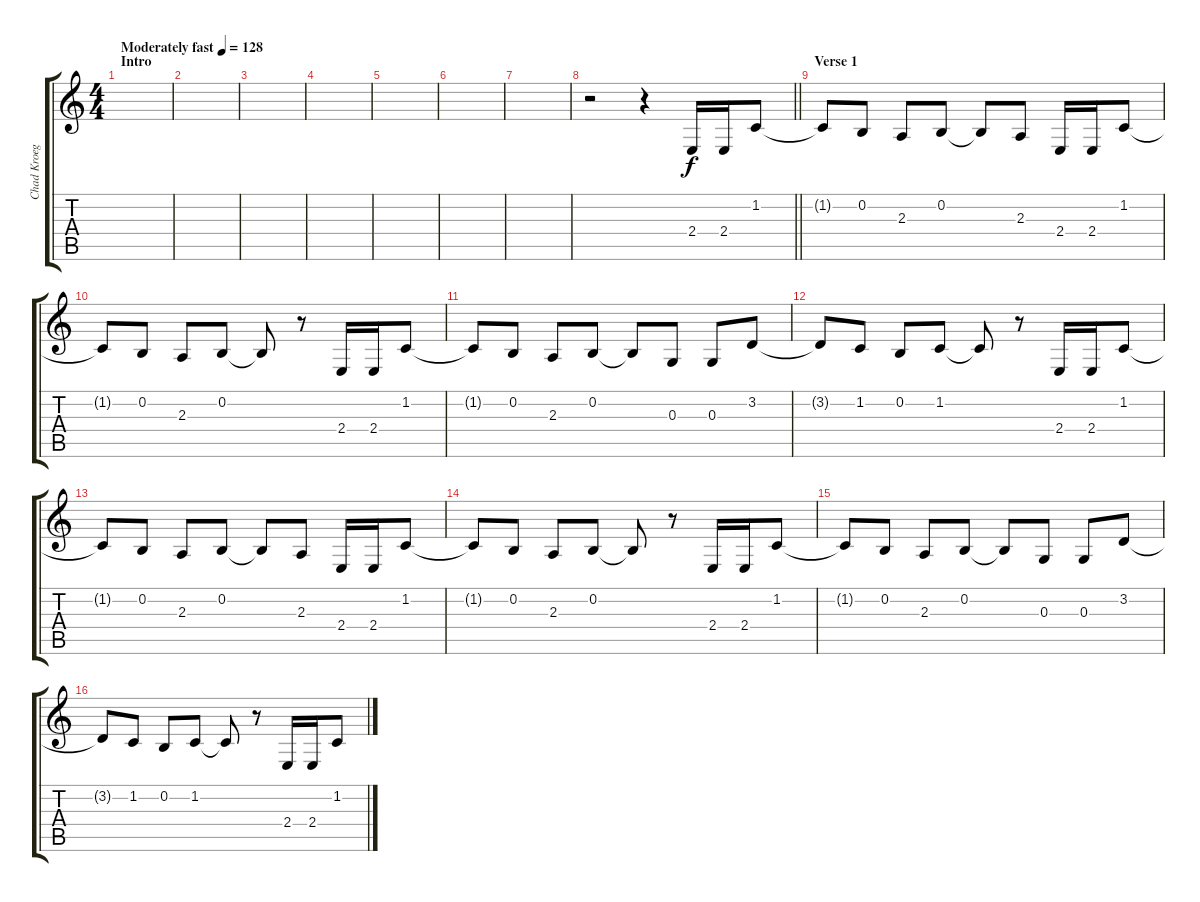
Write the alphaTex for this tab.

\track ("Chad Kroeger (voice)" "Chad Kroeg") {instrument lead2sawtooth}
\staff {score tabs}
\tuning (E4 B3 G3 D3 A2 E2) {hide}
\ts (4 4)
\section ("" "Intro")
\tempo (128 "Moderately fast")
\clef g2
\ks c
|
|
|
|
|
|
|
\barLineRight lightlight
r.2 r.4 2.4.16 2.4.16 1.2.8 |
\section ("" "Verse 1")
1.2{t}.8 0.2.8 2.3.8 0.2.8 0.2{t}.8 2.3.8 2.4.16 2.4.16 1.2.8 |
1.2{t}.8 0.2.8 2.3.8 0.2.8 0.2{t}.8 r.8 2.4.16 2.4.16 1.2.8 |
1.2{t}.8 0.2.8 2.3.8 0.2.8 0.2{t}.8 0.3.8 0.3.8 3.2.8 |
3.2{t}.8 1.2.8 0.2.8 1.2.8 1.2{t}.8 r.8 2.4.16 2.4.16 1.2.8 |
1.2{t}.8 0.2.8 2.3.8 0.2.8 0.2{t}.8 2.3.8 2.4.16 2.4.16 1.2.8 |
1.2{t}.8 0.2.8 2.3.8 0.2.8 0.2{t}.8 r.8 2.4.16 2.4.16 1.2.8 |
1.2{t}.8 0.2.8 2.3.8 0.2.8 0.2{t}.8 0.3.8 0.3.8 3.2.8 |
3.2{t}.8 1.2.8 0.2.8 1.2.8 1.2{t}.8 r.8 2.4.16 2.4.16 1.2.8
